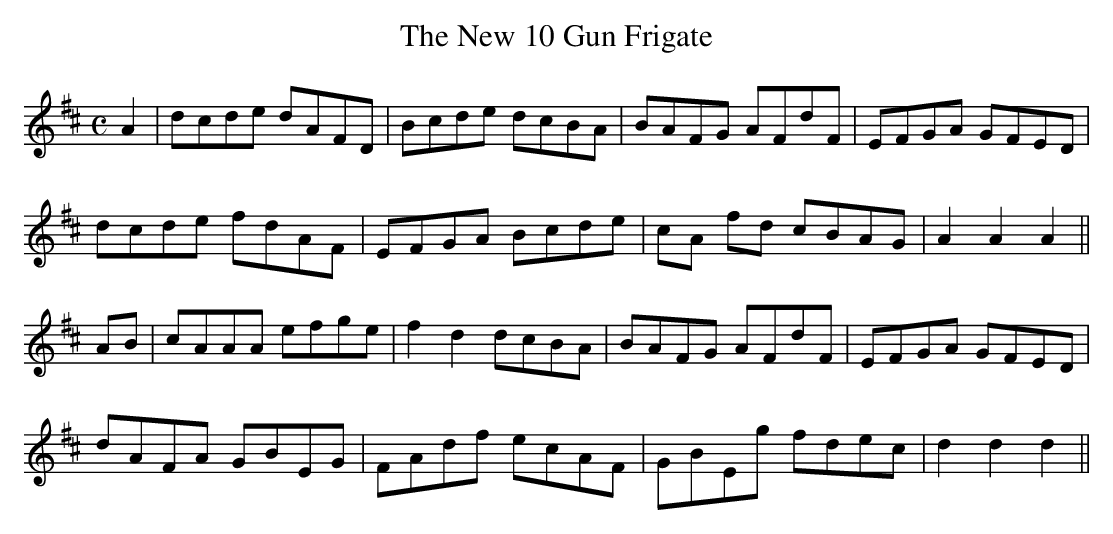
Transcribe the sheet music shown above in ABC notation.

X:1
T:New 10 Gun Frigate, The
M:C
L:1/8
K:D
A2|dcde dAFD|Bcde dcBA|BAFG AFdF|EFGA GFED|
dcde fdAF|EFGA Bcde|cA fd cBAG|A2A2A2||
AB|cAAA efge|f2d2 dcBA|BAFG AFdF|EFGA GFED|
dAFA GBEG|FAdf ecAF|GBEg fdec|d2d2d2||
